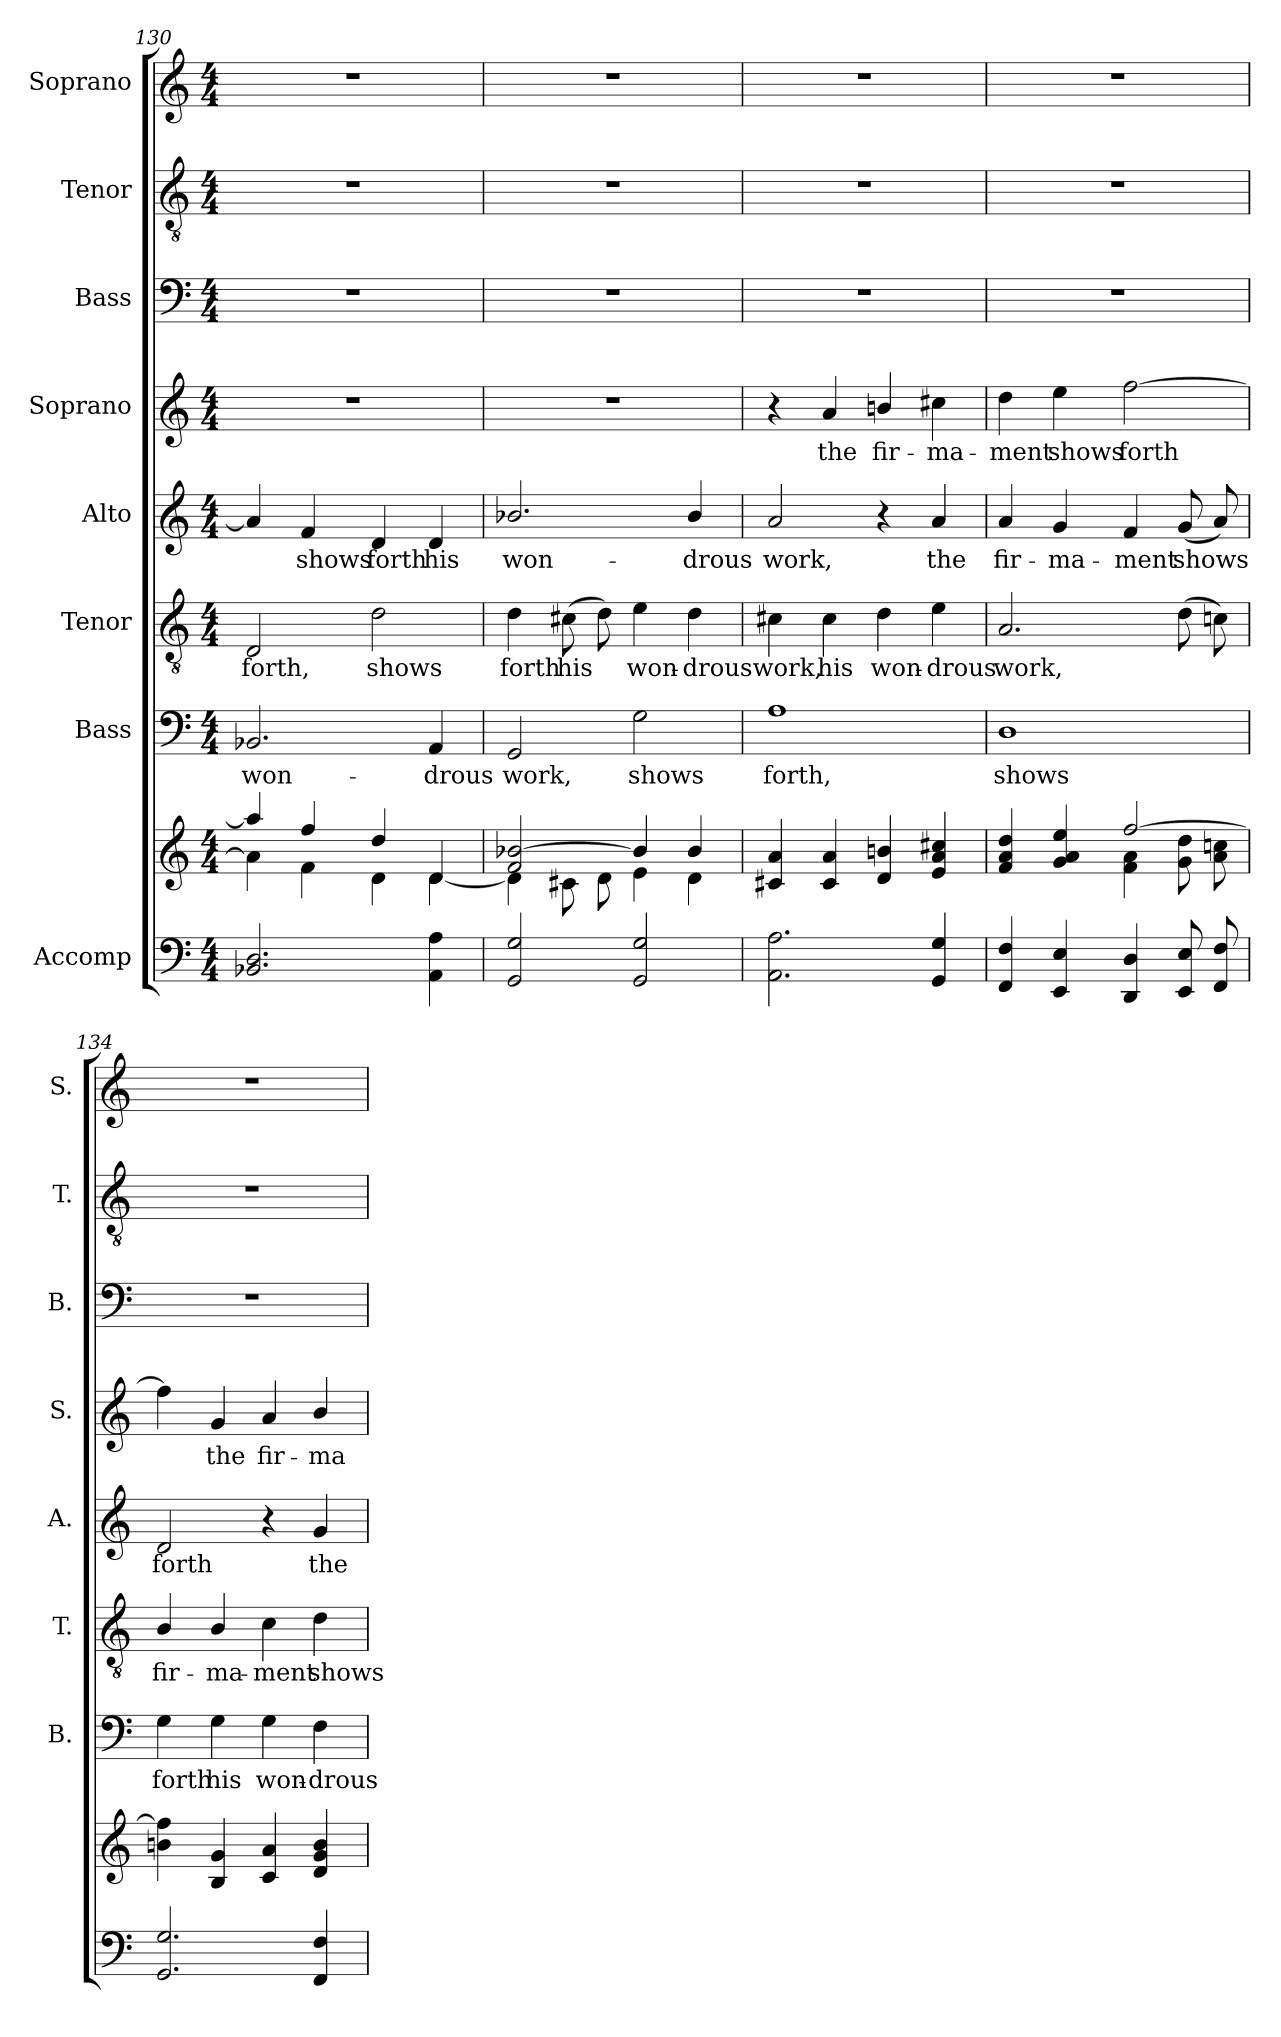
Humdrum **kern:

**kern	**kern	**kern	**text	**kern	**text	**kern	**text	**kern	**text	**kern	**kern	**kern
*part8	*part8	*part7	*part7	*part6	*part6	*part5	*part5	*part4	*part4	*part3	*part2	*part1
*staff9	*staff8	*staff7	*staff7	*staff6	*staff6	*staff5	*staff5	*staff4	*staff4	*staff3	*staff2	*staff1
*I"Accomp	*	*I"Bass	*	*I"Tenor	*	*I"Alto	*	*I"Soprano	*	*I"Bass	*I"Tenor	*I"Soprano
*	*	*I'B.	*	*I'T.	*	*I'A.	*	*I'S.	*	*I'B.	*I'T.	*I'S.
*clefF4	*clefG2	*clefF4	*	*clefGv2	*	*clefG2	*	*clefG2	*	*clefF4	*clefGv2	*clefG2
*	*	*	*	*ITrd7c12	*	*	*	*	*	*	*ITrd7c12	*
*k[]	*k[]	*k[]	*	*k[]	*	*k[]	*	*k[]	*	*k[]	*k[]	*k[]
*C:	*C:	*C:	*	*C:	*	*C:	*	*C:	*	*C:	*C:	*C:
*M4/4	*M4/4	*M4/4	*	*M4/4	*	*M4/4	*	*M4/4	*	*M4/4	*M4/4	*M4/4
=130	=130	=130	=130	=130	=130	=130	=130	=130	=130	=130	=130	=130
*	*^	*	*	*	*	*	*	*	*	*	*	*
!	!	!	!	!LO:LY:b:color=#000000	!	!	!	!	!	!	!	!	!
!	!	!	!	!	!	!LO:LY:b:color=#000000	!	!	!	!	!	!	!
2.BB-Xi/ 2.Di	4aai/]	4ai\]	2.BB-Xi/	won-	2DDi/	forth,	4ai/]	.	1r	.	1r	1r	1r
!	!	!	!	!	!	!	!	!LO:LY:b:color=#000000	!	!	!	!	!
.	4ffi/	4fi\	.	.	.	.	4fi/	shows	.	.	.	.	.
!	!	!	!	!	!	!LO:LY:b:color=#000000	!	!	!	!	!	!	!
!	!	!	!	!	!	!	!	!LO:LY:b:color=#000000	!	!	!	!	!
.	4ddi/	4di\	.	.	2Di\	shows	4di/	forth	.	.	.	.	.
!	!	!	!	!LO:LY:b:color=#000000	!	!	!	!	!	!	!	!	!
!	!	!	!	!	!	!	!	!LO:LY:b:color=#000000	!	!	!	!	!
4AAi\ 4Ai	4di/	[4di\	4AAi/	-drous	.	.	4di/	his	.	.	.	.	.
=131	=131	=131	=131	=131	=131	=131	=131	=131	=131	=131	=131	=131	=131
!	!	!	!	!LO:LY:b:color=#000000	!	!	!	!	!	!	!	!	!
!	!	!	!	!	!	!LO:LY:b:color=#000000	!	!	!	!	!	!	!
!	!	!	!	!	!	!	!	!LO:LY:b:color=#000000	!	!	!	!	!
2GGi/ 2Gi	2fi/ [2b-Xi	4di\]	2GGi/	work,	4Di\	forth	2.b-Xi/	won-	1r	.	1r	1r	1r
!	!	!	!	!	!	!LO:LY:b:color=#000000	!	!	!	!	!	!	!
.	.	8c#Xi\	.	.	(8C#Xi\	his	.	.	.	.	.	.	.
.	.	8di\	.	.	8Di\)	.	.	.	.	.	.	.	.
!	!	!	!	!LO:LY:b:color=#000000	!	!	!	!	!	!	!	!	!
!	!	!	!	!	!	!LO:LY:b:color=#000000	!	!	!	!	!	!	!
2GGi/ 2Gi	4b-i/]	4ei\	2Gi\	shows	4Ei\	won-	.	.	.	.	.	.	.
!	!	!	!	!	!	!LO:LY:b:color=#000000	!	!	!	!	!	!	!
!	!	!	!	!	!	!	!	!LO:LY:b:color=#000000	!	!	!	!	!
.	4b-i/	4di\	.	.	4Di\	-drous	4b-i/	-drous	.	.	.	.	.
*	*v	*v	*	*	*	*	*	*	*	*	*	*	*
=132	=132	=132	=132	=132	=132	=132	=132	=132	=132	=132	=132	=132
*	*^	*	*	*	*	*	*	*	*	*	*	*
!	!	!	!	!LO:LY:b:color=#000000	!	!	!	!	!	!	!	!	!
*	*v	*v	*	*	*	*	*	*	*	*	*	*	*
*	*^	*	*	*	*	*	*	*	*	*	*	*
!	!	!	!	!	!	!LO:LY:b:color=#000000	!	!	!	!	!	!	!
*	*v	*v	*	*	*	*	*	*	*	*	*	*	*
*	*^	*	*	*	*	*	*	*	*	*	*	*
!	!	!	!	!	!	!	!	!LO:LY:b:color=#000000	!	!	!	!	!
*	*v	*v	*	*	*	*	*	*	*	*	*	*	*
2.AAi\ 2.Ai	4c#Xi/ 4ai	1Ai	forth,	4C#Xi\	work,	2ai/	work,	4r	.	1r	1r	1r
!	!	!	!	!	!LO:LY:b:color=#000000	!	!	!	!	!	!	!
!	!	!	!	!	!	!	!	!	!LO:LY:b:color=#000000	!	!	!
.	4c#i/ 4ai	.	.	4C#i\	his	.	.	4ai/	the	.	.	.
!	!	!	!	!	!LO:LY:b:color=#000000	!	!	!	!	!	!	!
!	!	!	!	!	!	!	!	!	!LO:LY:b:color=#000000	!	!	!
.	4di/ 4bni	.	.	4Di\	won-	4r	.	4bni/	fir-	.	.	.
!	!	!	!	!	!LO:LY:b:color=#000000	!	!	!	!	!	!	!
!	!	!	!	!	!	!	!LO:LY:b:color=#000000	!	!	!	!	!
!	!	!	!	!	!	!	!	!	!LO:LY:b:color=#000000	!	!	!
4GGi/ 4Gi	4ei/ 4ai 4cc#Xi	.	.	4Ei\	-drous	4ai/	the	4cc#Xi\	-ma-	.	.	.
=133	=133	=133	=133	=133	=133	=133	=133	=133	=133	=133	=133	=133
*	*^	*	*	*	*	*	*	*	*	*	*	*
!	!	!	!	!LO:LY:b:color=#000000	!	!	!	!	!	!	!	!	!
!	!	!	!	!	!	!LO:LY:b:color=#000000	!	!	!	!	!	!	!
!	!	!	!	!	!	!	!	!LO:LY:b:color=#000000	!	!	!	!	!
!	!	!	!	!	!	!	!	!	!	!LO:LY:b:color=#000000	!	!	!
4FFi/ 4Fi	4fi/ 4ai 4ddi	2ryy	1Di	shows	2.AAi/	work,	4ai/	fir-	4ddi\	-ment	1r	1r	1r
!	!	!	!	!	!	!	!	!LO:LY:b:color=#000000	!	!	!	!	!
!	!	!	!	!	!	!	!	!	!	!LO:LY:b:color=#000000	!	!	!
4EEi/ 4Ei	4gi/ 4ai 4eei	.	.	.	.	.	4gi/	-ma-	4eei\	shows	.	.	.
!	!	!	!	!	!	!	!	!LO:LY:b:color=#000000	!	!	!	!	!
!	!	!	!	!	!	!	!	!	!	!LO:LY:b:color=#000000	!	!	!
4DDi/ 4Di	[2ffi/	4fi\ 4ai	.	.	.	.	4fi/	-ment	[2ffi\	forth	.	.	.
!	!	!	!	!	!	!	!	!LO:LY:b:color=#000000	!	!	!	!	!
8EEi/ 8Ei	.	8gi\ 8ddi	.	.	(8Di\	.	(8gi/	shows	.	.	.	.	.
8FFi/ 8Fi	.	8ai\ 8ccni	.	.	8Cni\)	.	8ai/)	.	.	.	.	.	.
*	*v	*v	*	*	*	*	*	*	*	*	*	*	*
!!LO:PB:g=z
=134	=134	=134	=134	=134	=134	=134	=134	=134	=134	=134	=134	=134
*	*^	*	*	*	*	*	*	*	*	*	*	*
!	!	!	!	!LO:LY:b:color=#000000	!	!	!	!	!	!	!	!	!
*	*v	*v	*	*	*	*	*	*	*	*	*	*	*
*	*^	*	*	*	*	*	*	*	*	*	*	*
!	!	!	!	!	!	!LO:LY:b:color=#000000	!	!	!	!	!	!	!
*	*v	*v	*	*	*	*	*	*	*	*	*	*	*
*	*^	*	*	*	*	*	*	*	*	*	*	*
!	!	!	!	!	!	!	!	!LO:LY:b:color=#000000	!	!	!	!	!
*	*v	*v	*	*	*	*	*	*	*	*	*	*	*
2.GGi/ 2.Gi	4bni\ 4ffi]	4Gi\	forth	4BBi/	fir-	2di/	forth	4ffi\]	.	1r	1r	1r
!	!	!	!LO:LY:b:color=#000000	!	!	!	!	!	!	!	!	!
!	!	!	!	!	!LO:LY:b:color=#000000	!	!	!	!	!	!	!
!	!	!	!	!	!	!	!	!	!LO:LY:b:color=#000000	!	!	!
.	4Bi/ 4gi	4Gi\	his	4BBi/	-ma-	.	.	4gi/	the	.	.	.
!	!	!	!LO:LY:b:color=#000000	!	!	!	!	!	!	!	!	!
!	!	!	!	!	!LO:LY:b:color=#000000	!	!	!	!	!	!	!
!	!	!	!	!	!	!	!	!	!LO:LY:b:color=#000000	!	!	!
.	4ci/ 4ai	4Gi\	won-	4Ci\	-ment	4r	.	4ai/	fir-	.	.	.
!	!	!	!LO:LY:b:color=#000000	!	!	!	!	!	!	!	!	!
!	!	!	!	!	!LO:LY:b:color=#000000	!	!	!	!	!	!	!
!	!	!	!	!	!	!	!LO:LY:b:color=#000000	!	!	!	!	!
!	!	!	!	!	!	!	!	!	!LO:LY:b:color=#000000	!	!	!
4FFi/ 4Fi	4di/ 4gi 4bi	4Fi\	-drous	4Di\	shows	4gi/	the	4bi/	-ma-	.	.	.
=	=	=	=	=	=	=	=	=	=	=	=	=
*-	*-	*-	*-	*-	*-	*-	*-	*-	*-	*-	*-	*-
